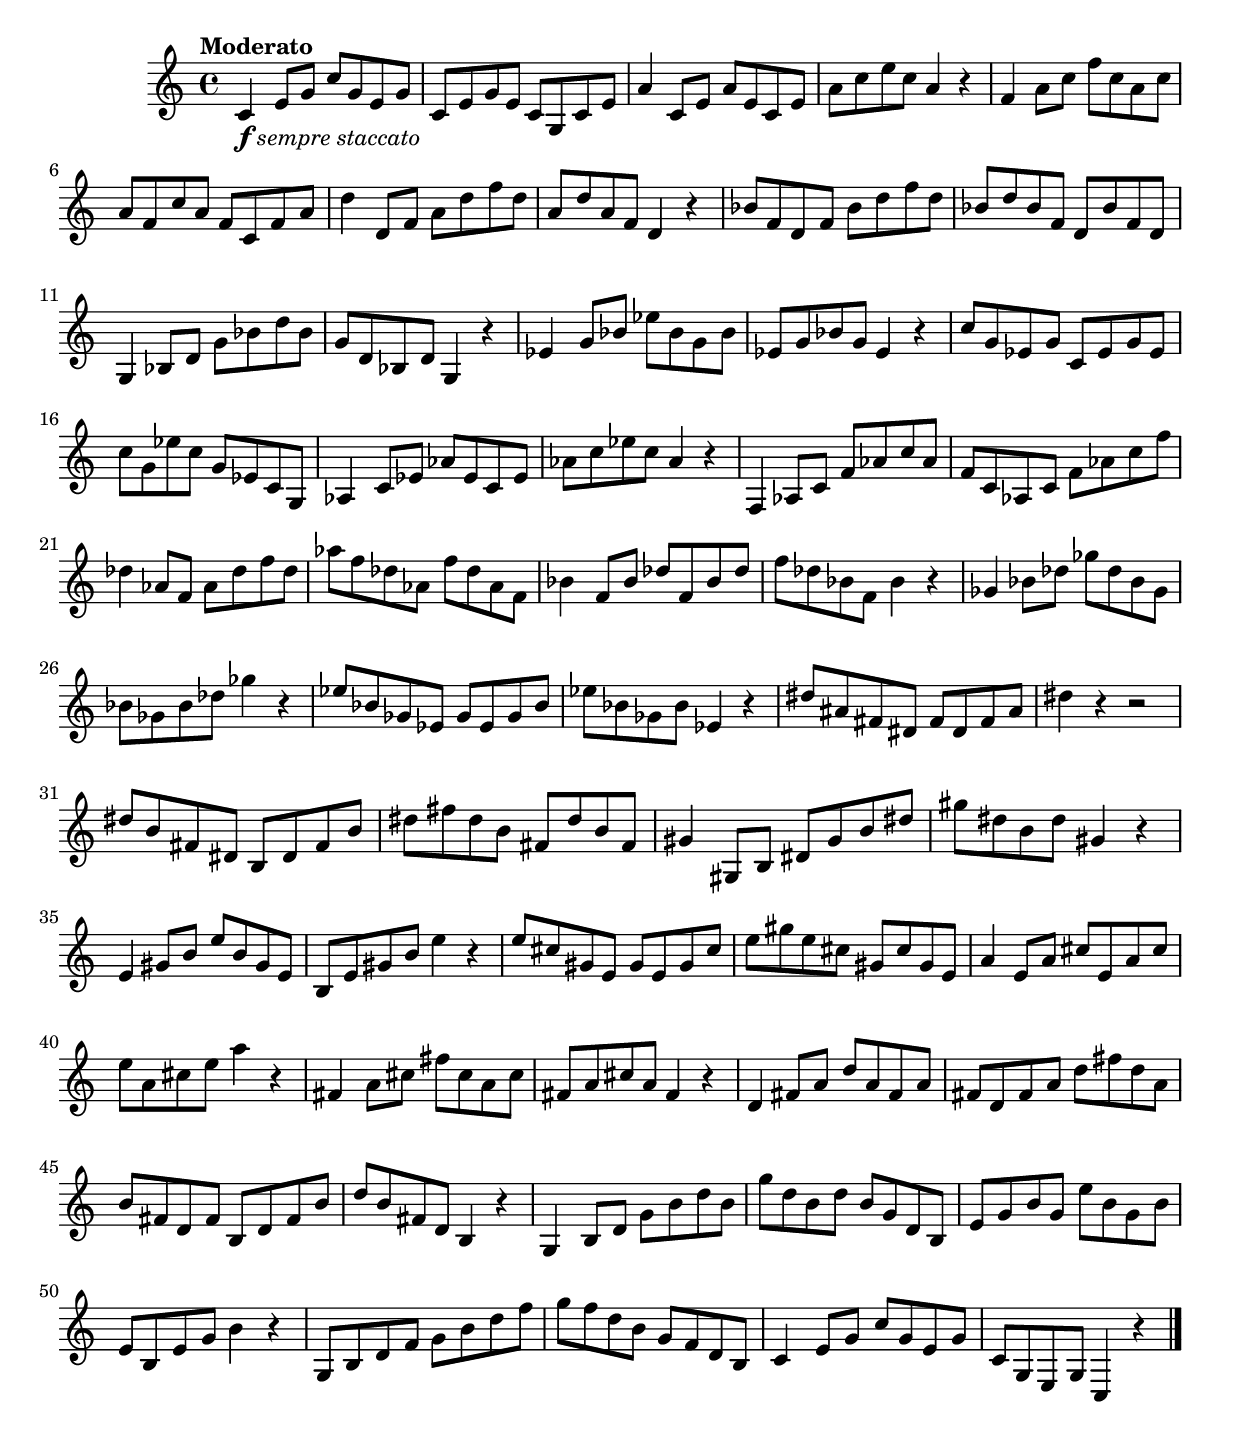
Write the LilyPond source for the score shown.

\version "2.22.0"

\include "../turn-markup.ily"
\include "settings.ily"

\relative {
  \language "english"

  \transposition f

  \tempo "Moderato"

  \key c \major
  \time 4/4

  c'4_\markup { \dynamic "f" \italic "sempre staccato" } e8 g c g e g |
  c,8 e g e c g c e |
  a4 c,8 e a e c e |
  a8 c e c a4 r |
  f4 a8 c f c a c |
  a8 f c' a f c f a |
  d4 d,8 f a d f d |
  a8 d a f d4 r |
  b-flat'8 f d f b-flat d f d |
  b-flat8 d b-flat f d b-flat' f d |
  g,4 b-flat8 d g b-flat d b-flat |
  g8 d b-flat d g,4 r |
  e-flat'4 g8 b-flat e-flat b-flat g b-flat |
  e-flat,8 g b-flat g e-flat4 r |
  c'8 g e-flat g c, e-flat g e-flat |
  c'8 g e-flat' c g e-flat c g |
  a-flat4 c8 e-flat a-flat e-flat c e-flat |
  a-flat8 c e-flat c a-flat4 r |
  f,4 a-flat8 c f a-flat c a-flat |
  f8 c a-flat c f a-flat c f |
  d-flat4 a-flat8 f a-flat d-flat f d-flat |
  a-flat'8 f d-flat a-flat f' d-flat a-flat f |
  b-flat4 f8 b-flat d-flat f, b-flat d-flat |
  f8 d-flat b-flat f b-flat4 r |
  g-flat4 b-flat8 d-flat g-flat d-flat b-flat g-flat |
  b-flat8 g-flat b-flat d-flat g-flat4 r |
  e-flat8 b-flat g-flat e-flat g-flat e-flat g-flat b-flat |
  e-flat8 b-flat g-flat b-flat e-flat,4 r |
  d-sharp'8 a-sharp f-sharp d-sharp f-sharp d-sharp f-sharp a-sharp |
  d-sharp4 r r2 |
  d-sharp8 b f-sharp d-sharp b d-sharp f-sharp b |
  d-sharp8 f-sharp d-sharp b f-sharp d-sharp' b f-sharp |
  g-sharp4 g-sharp,8 b d-sharp g-sharp b d-sharp |
  g-sharp8 d-sharp b d-sharp g-sharp,4 r |
  e4 g-sharp8 b e b g-sharp e |
  b8 e g-sharp b e4 r |
  e8 c-sharp g-sharp e g-sharp e g-sharp c-sharp |
  e8 g-sharp e c-sharp g-sharp c-sharp g-sharp e |
  a4 e8 a c-sharp e, a c-sharp |
  e8 a, c-sharp e a4 r |
  f-sharp,4 a8 c-sharp f-sharp c-sharp a c-sharp |
  f-sharp,8 a c-sharp a f-sharp4 r |
  d4 f-sharp8 a d a f-sharp a |
  f-sharp8 d f-sharp a d f-sharp d a |
  b8 f-sharp d f-sharp b, d f-sharp b |
  d8 b f-sharp d b4 r |
  g4 b8 d g b d b |
  g'8 d b d b g d b |
  e8 g b g e' b g b |
  e,8 b e g b4 r |
  g,8 b d f g b d f |
  g8 f d b g f d b |
  c4 e8 g c g e g c, g e g c,4 r | \bar "|."
}
